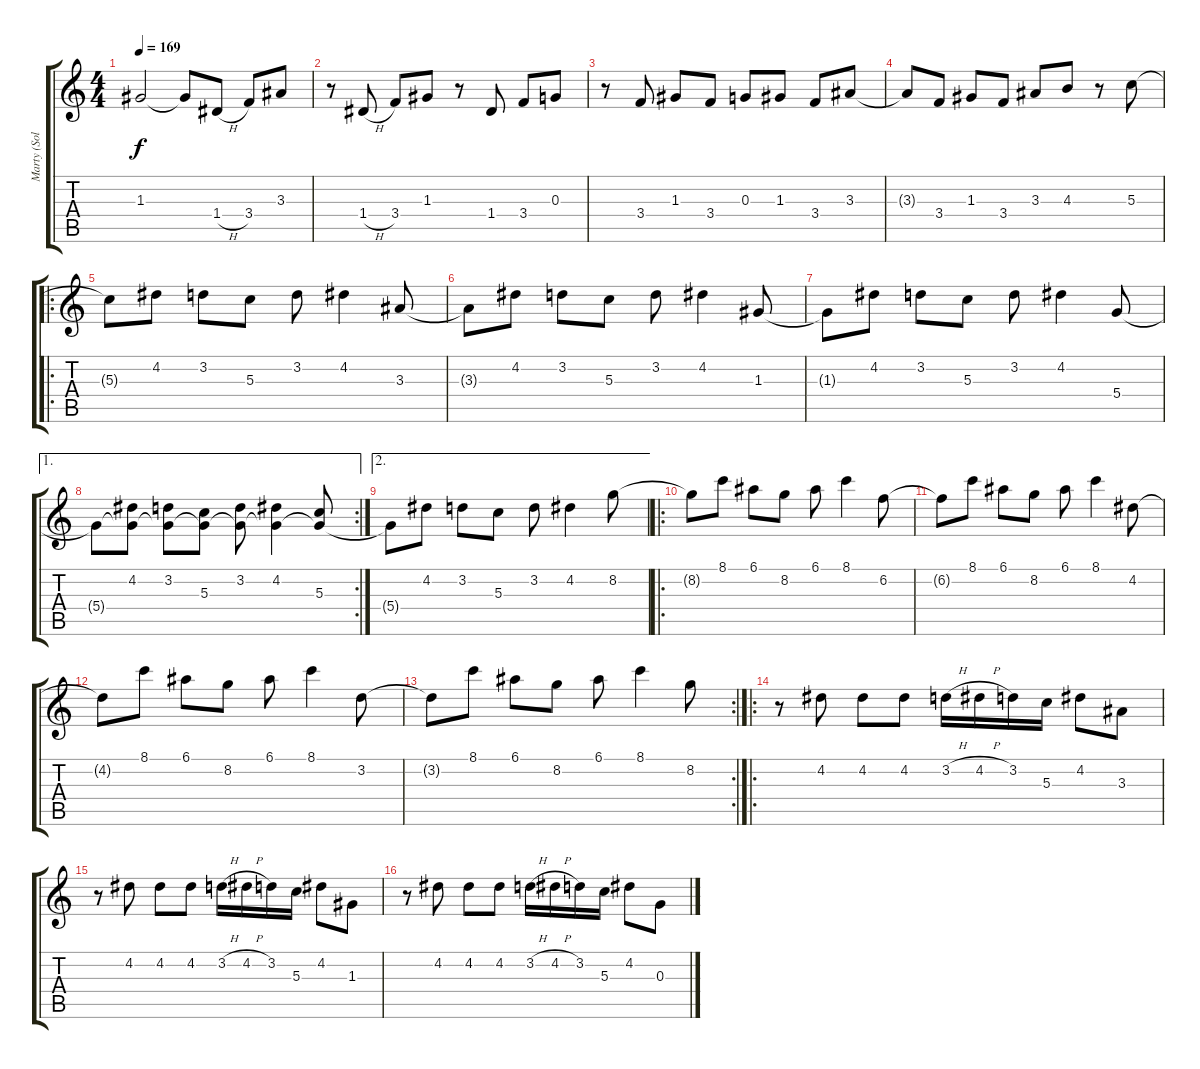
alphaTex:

\track ("Marty (Solo)" "Marty (Sol") {instrument distortionguitar}
\staff {score tabs}
\tuning (E4 B3 G3 D3 A2 E2) {hide}
\ts (4 4)
\tempo 169
\clef g2
\ks c
1.3.2{dy f} 1.3{t}.8 1.4{h}.8 3.4.8 3.3.8 |
r.8 1.4{h}.8 3.4.8 1.3.8 r.8 1.4.8 3.4.8 0.3.8 |
r.8 3.4.8 1.3.8 3.4.8 0.3.8 1.3.8 3.4.8 3.3.8 |
3.3{t}.8 3.4.8 1.3.8 3.4.8 3.3.8 4.3.8 r.8 5.3.8 |
\ro
5.3{t}.8 4.2.8 3.2.8 5.3.8 3.2.8 4.2.4 3.3.8 |
3.3{t}.8 4.2.8 3.2.8 5.3.8 3.2.8 4.2.4 1.3.8 |
1.3{t}.8 4.2.8 3.2.8 5.3.8 3.2.8 4.2.4 5.4.8 |
\ae 1
\rc 2
5.4{t}.8 (4.2 5.4{t}).8 (3.2 5.4{t}).8 (5.3 5.4{t}).8 (3.2 5.4{t}).8 (4.2 5.4{t}).4 (5.3 5.4{t}).8 |
\ae 2
5.4{t}.8 4.2.8 3.2.8 5.3.8 3.2.8 4.2.4 8.2.8 |
\ro
8.2{t}.8 8.1.8 6.1.8 8.2.8 6.1.8 8.1.4 6.2.8 |
6.2{t}.8 8.1.8 6.1.8 8.2.8 6.1.8 8.1.4 4.2.8 |
4.2{t}.8 8.1.8 6.1.8 8.2.8 6.1.8 8.1.4 3.2.8 |
\rc 2
3.2{t}.8 8.1.8 6.1.8 8.2.8 6.1.8 8.1.4 8.2.8 |
\ro
r.8 4.2.8 4.2.8 4.2.8 3.2{h}.16 4.2{h}.16 3.2.16 5.3.16 4.2.8 3.3.8 |
r.8 4.2.8 4.2.8 4.2.8 3.2{h}.16 4.2{h}.16 3.2.16 5.3.16 4.2.8 1.3.8 |
r.8 4.2.8 4.2.8 4.2.8 3.2{h}.16 4.2{h}.16 3.2.16 5.3.16 4.2.8 0.3.8
